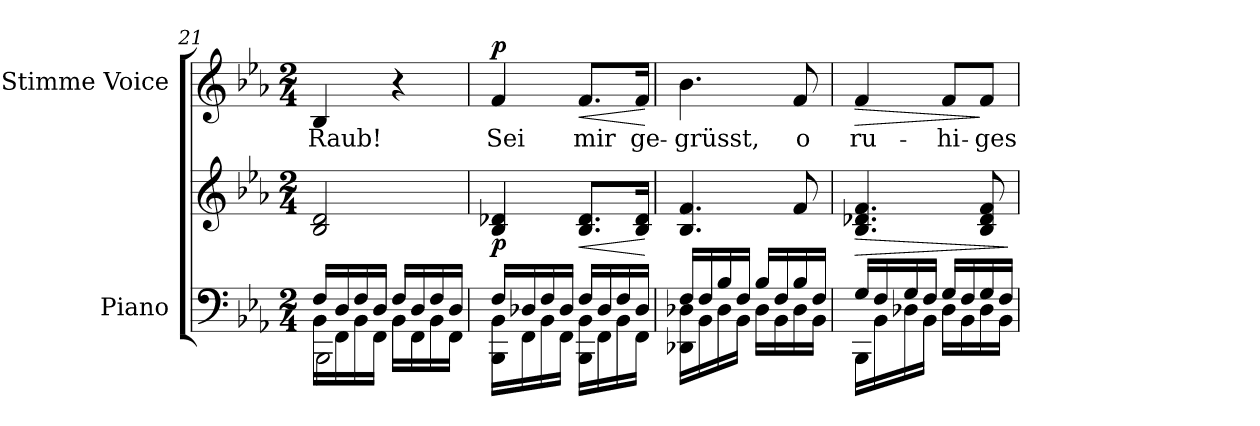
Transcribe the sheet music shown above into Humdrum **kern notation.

**kern	**kern	**dynam	**kern	**text	**dynam
*part2	*part2	*part2	*part1	*part1	*part1
*staff3	*staff2	*staff2/3	*staff1	*staff1	*staff1
*I"Piano	*	*	*I"Stimme Voice	*	*
*I'Pno	*	*	*	*	*
*clefF4	*clefG2	*	*clefG2	*	*
*k[b-e-a-]	*k[b-e-a-]	*	*k[b-e-a-]	*	*
*M2/4	*M2/4	*	*M2/4	*	*
=21	=21	=21	=21	=21	=21
*^	*	*	*	*	*
*	*^	*	*	*	*	*
16F/LL	16BB-\LL	2BBB-\	2B-/ 2d/	.	4B-/	Raub!	.
16D/	16FF\	.	.	.	.	.	.
16F/	16BB-\	.	.	.	.	.	.
16D/JJ	16FF\JJ	.	.	.	.	.	.
16F/LL	16BB-\LL	.	.	.	4r	.	.
16D/	16FF\	.	.	.	.	.	.
16F/	16BB-\	.	.	.	.	.	.
16D/JJ	16FF\JJ	.	.	.	.	.	.
*	*v	*v	*	*	*	*	*
=22	=22	=22	=22	=22	=22	=22
!	!	!	!LO:DY:b	!	!	!LO:DY:a
16F/LL	16BBB-\ 16BB-\LL	4B-/ 4d-X/	p	4f/	Sei	p
16D-X/	16FF\	.	.	.	.	.
16F/	16BB-\	.	.	.	.	.
16D-/JJ	16FF\JJ	.	.	.	.	.
!	!	!	!LO:HP:b	!	!	!LO:HP:b
16F/LL	16BBB-\ 16BB-\LL	8.B-/ 8.d-/L	<	8.f/L	mir	<
16D-/	16FF\	.	.	.	.	.
16F/	16BB-\	.	.	.	.	.
16D-/JJ	16FF\JJ	16B-/ 16d-/Jk	.	16f/Jk	ge-	.
*v	*v	*	*	*	*	*
.	.	[	.	.	[
=23	=23	=23	=23	=23	=23
*^	*	*	*	*	*
16F/LL	16DD-X\ 16D-X\LL	4.B-/ 4.f/	.	4.b-\	-grüsst,	.
16F/	16BB-\	.	.	.	.	.
16B-/	16D-\	.	.	.	.	.
16F/JJ	16BB-\JJ	.	.	.	.	.
16B-/LL	16D-\LL	.	.	.	.	.
16F/	16BB-\	.	.	.	.	.
16B-/	16D-\	8f/	.	8f/	o	.
16F/JJ	16BB-\JJ	.	.	.	.	.
=24	=24	=24	=24	=24	=24	=24
!	!	!	!LO:HP:b	!	!	!LO:HP:b
16G/LL	16BBB-\LL	4.B-/ 4.d-X/ 4.f/	>	4f/	ru-	>
16F/	16BB-\	.	.	.	.	.
16G/	16D-X\	.	.	.	.	.
16F/JJ	16BB-\JJ	.	.	.	.	.
16G/LL	16D-\LL	.	.	8f/L	-hi-	.
16F/	16BB-\	.	.	.	.	.
16G/	16D-\	8B-/ 8d-/ 8f/	.	8f/J	-ges	]
16F/JJ	16BB-\JJ	.	.	.	.	.
*v	*v	*	*	*	*	*
.	.	]	.	.	.
=	=	=	=	=	=
*-	*-	*-	*-	*-	*-
